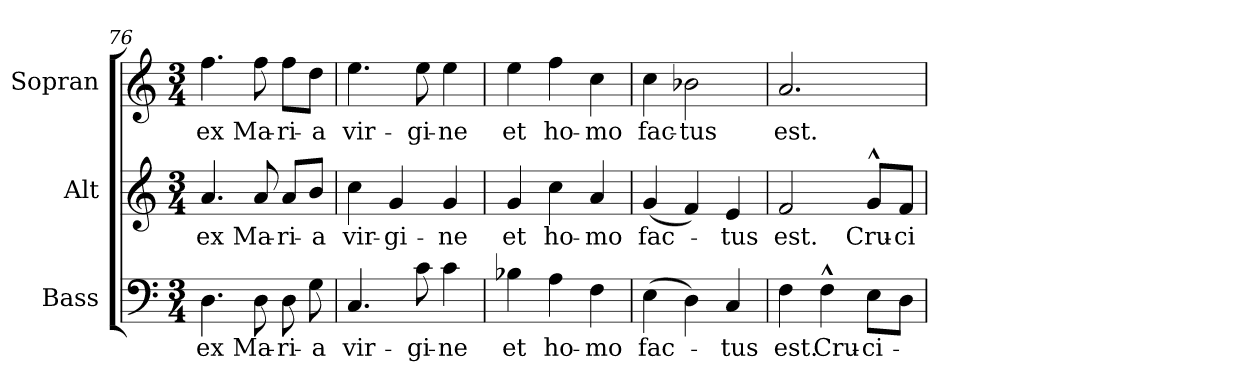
**kern	**text	**kern	**text	**kern	**text
*part3	*part3	*part2	*part2	*part1	*part1
*staff3	*staff3	*staff2	*staff2	*staff1	*staff1
*I"Bass	*	*I"Alt	*	*I"Sopran	*
*I'B.	*	*I'A.	*	*I'S.	*
*clefF4	*	*clefG2	*	*clefG2	*
*k[]	*	*k[]	*	*k[]	*
*C:	*	*C:	*	*C:	*
*M3/4	*	*M3/4	*	*M3/4	*
=76	=76	=76	=76	=76	=76
!	!LO:LY:b	!	!LO:LY:b	!	!LO:LY:b
4.D\	ex	4.a/	ex	4.ff\	ex
!	!LO:LY:b	!	!LO:LY:b	!	!LO:LY:b
8D\	Ma-	8a/	Ma-	8ff\	Ma-
!	!LO:LY:b	!	!LO:LY:b	!	!LO:LY:b
8D\	-ri-	8a/L	-ri-	8ff\L	-ri-
!	!LO:LY:b	!	!LO:LY:b	!	!LO:LY:b
8G\	-a	8b/J	-a	8dd\J	-a
=77	=77	=77	=77	=77	=77
!	!LO:LY:b	!	!LO:LY:b	!	!LO:LY:b
4.C/	vir-	4cc\	vir-	4.ee\	vir-
!	!	!	!LO:LY:b	!	!
.	.	4g/	-gi-	.	.
!	!LO:LY:b	!	!	!	!LO:LY:b
8c\	-gi-	.	.	8ee\	-gi-
!	!LO:LY:b	!	!LO:LY:b	!	!LO:LY:b
4c\	-ne	4g/	-ne	4ee\	-ne
=78	=78	=78	=78	=78	=78
!	!LO:LY:b	!	!LO:LY:b	!	!LO:LY:b
4B-X\	et	4g/	et	4ee\	et
!	!LO:LY:b	!	!LO:LY:b	!	!LO:LY:b
4A\	ho-	4cc\	ho-	4ff\	ho-
!	!LO:LY:b	!	!LO:LY:b	!	!LO:LY:b
4F\	-mo	4a/	-mo	4cc\	-mo
=79	=79	=79	=79	=79	=79
!	!LO:LY:b	!	!LO:LY:b	!	!LO:LY:b
(>4E\	fac-	(<4g/	fac-	4cc\	fac-
!	!	!	!	!	!LO:LY:b
4D\)	.	4f/)	.	2b-X\	-tus
!	!LO:LY:b	!	!LO:LY:b	!	!
4C/	-tus	4e/	-tus	.	.
!!LO:PB:g=z
=80	=80	=80	=80	=80	=80
!	!LO:LY:b	!	!LO:LY:b	!	!LO:LY:b
4F\	est.	2f/	est.	2.a/	est.
!	!LO:LY:b	!	!	!	!
4F^^>\	Cru-	.	.	.	.
!	!LO:LY:b	!	!LO:LY:b	!	!
8E\L	-ci-	8g^^>/L	Cru-	.	.
!	!	!	!LO:LY:b	!	!
8D\J	.	8f/J	-ci-	.	.
=	=	=	=	=	=
*-	*-	*-	*-	*-	*-
